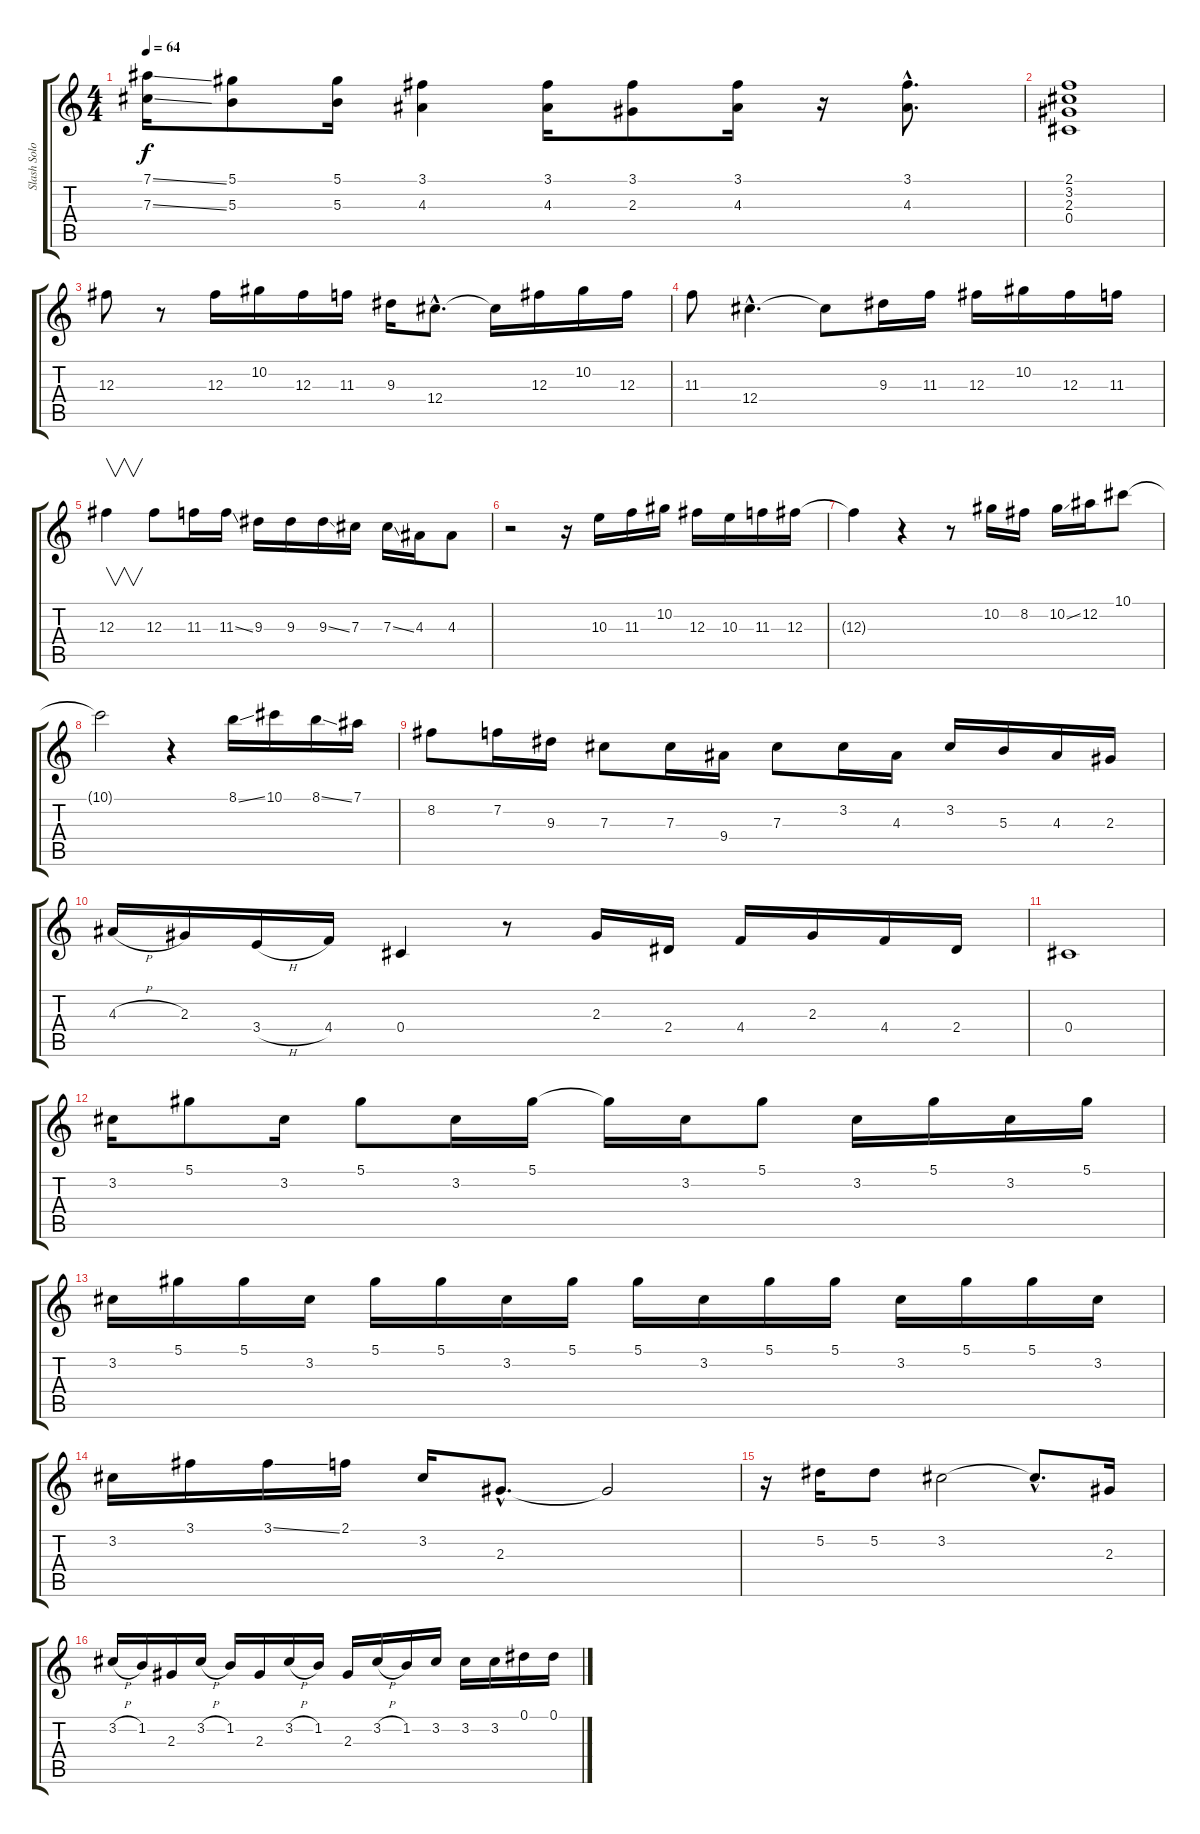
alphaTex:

\track ("Slash Solo" "Slash Solo") {instrument acousticguitarsteel}
\staff {score tabs}
\tuning (Eb4 Bb3 Gb3 Db3 Ab2 Eb2) {hide}
\ts (4 4)
\tempo 64
\clef g2
\ks c
(7.1{ss} 7.3{ss}).16{dy f} (5.1 5.3).8 (5.1 5.3).16 (3.1 4.3).4 (3.1 4.3).16 (3.1 2.3).8 (3.1 4.3).16 r.16 (3.1{hac} 4.3{hac}).8{d} |
(2.1 3.2 2.3 0.4).1 |
12.3.8 r.8 12.3.16 10.2.16 12.3.16 11.3.16 9.3.16 12.4{hac}.8{d} 12.4{t}.16 12.3.16 10.2.16 12.3.16 |
11.3.8 12.4{hac}.4{d} 12.4{t}.8 9.3.16 11.3.16 12.3.16 10.2.16 12.3.16 11.3.16 |
12.3.4{v} 12.3.8 11.3.16 11.3{ss}.16 9.3.16 9.3.16 9.3{ss}.16 7.3.16 7.3{ss}.16 4.3.16 4.3.8 |
r.2 r.16 10.3.16 11.3.16 10.2.16 12.3.16 10.3.16 11.3.16 12.3.16 |
12.3{t}.4 r.4 r.8 10.2.16 8.2.16 10.2{ss}.16 12.2.16 10.1.8 |
10.1{t}.2 r.4 8.1{ss}.16 10.1.16 8.1{ss}.16 7.1.16 |
8.2.8 7.2.16 9.3.16 7.3.8 7.3.16 9.4.16 7.3.8 3.2.16 4.3.16 3.2.16 5.3.16 4.3.16 2.3.16 |
4.3{h}.16 2.3.16 3.4{h}.16 4.4.16 0.4.4 r.8 2.3.16 2.4.16 4.4.16 2.3.16 4.4.16 2.4.16 |
0.4.1 |
3.2.16 5.1.8 3.2.16 5.1.8 3.2.16 5.1.16 5.1{t}.16 3.2.16 5.1.8 3.2.16 5.1.16 3.2.16 5.1.16 |
3.2.16 5.1.16 5.1.16 3.2.16 5.1.16 5.1.16 3.2.16 5.1.16 5.1.16 3.2.16 5.1.16 5.1.16 3.2.16 5.1.16 5.1.16 3.2.16 |
3.2.16 3.1.16 3.1{ss}.16 2.1.16 3.2.16 2.3{hac}.8{d} 2.3{t}.2 |
r.16 5.2.16 5.2.8 3.2.2 3.2{hac t}.8{d} 2.3.16 |
3.2{h}.16 1.2.16 2.3.16 3.2{h}.16 1.2.16 2.3.16 3.2{h}.16 1.2.16 2.3.16 3.2{h}.16 1.2.16 3.2.16 3.2.16 3.2.16 0.1.16 0.1.16
